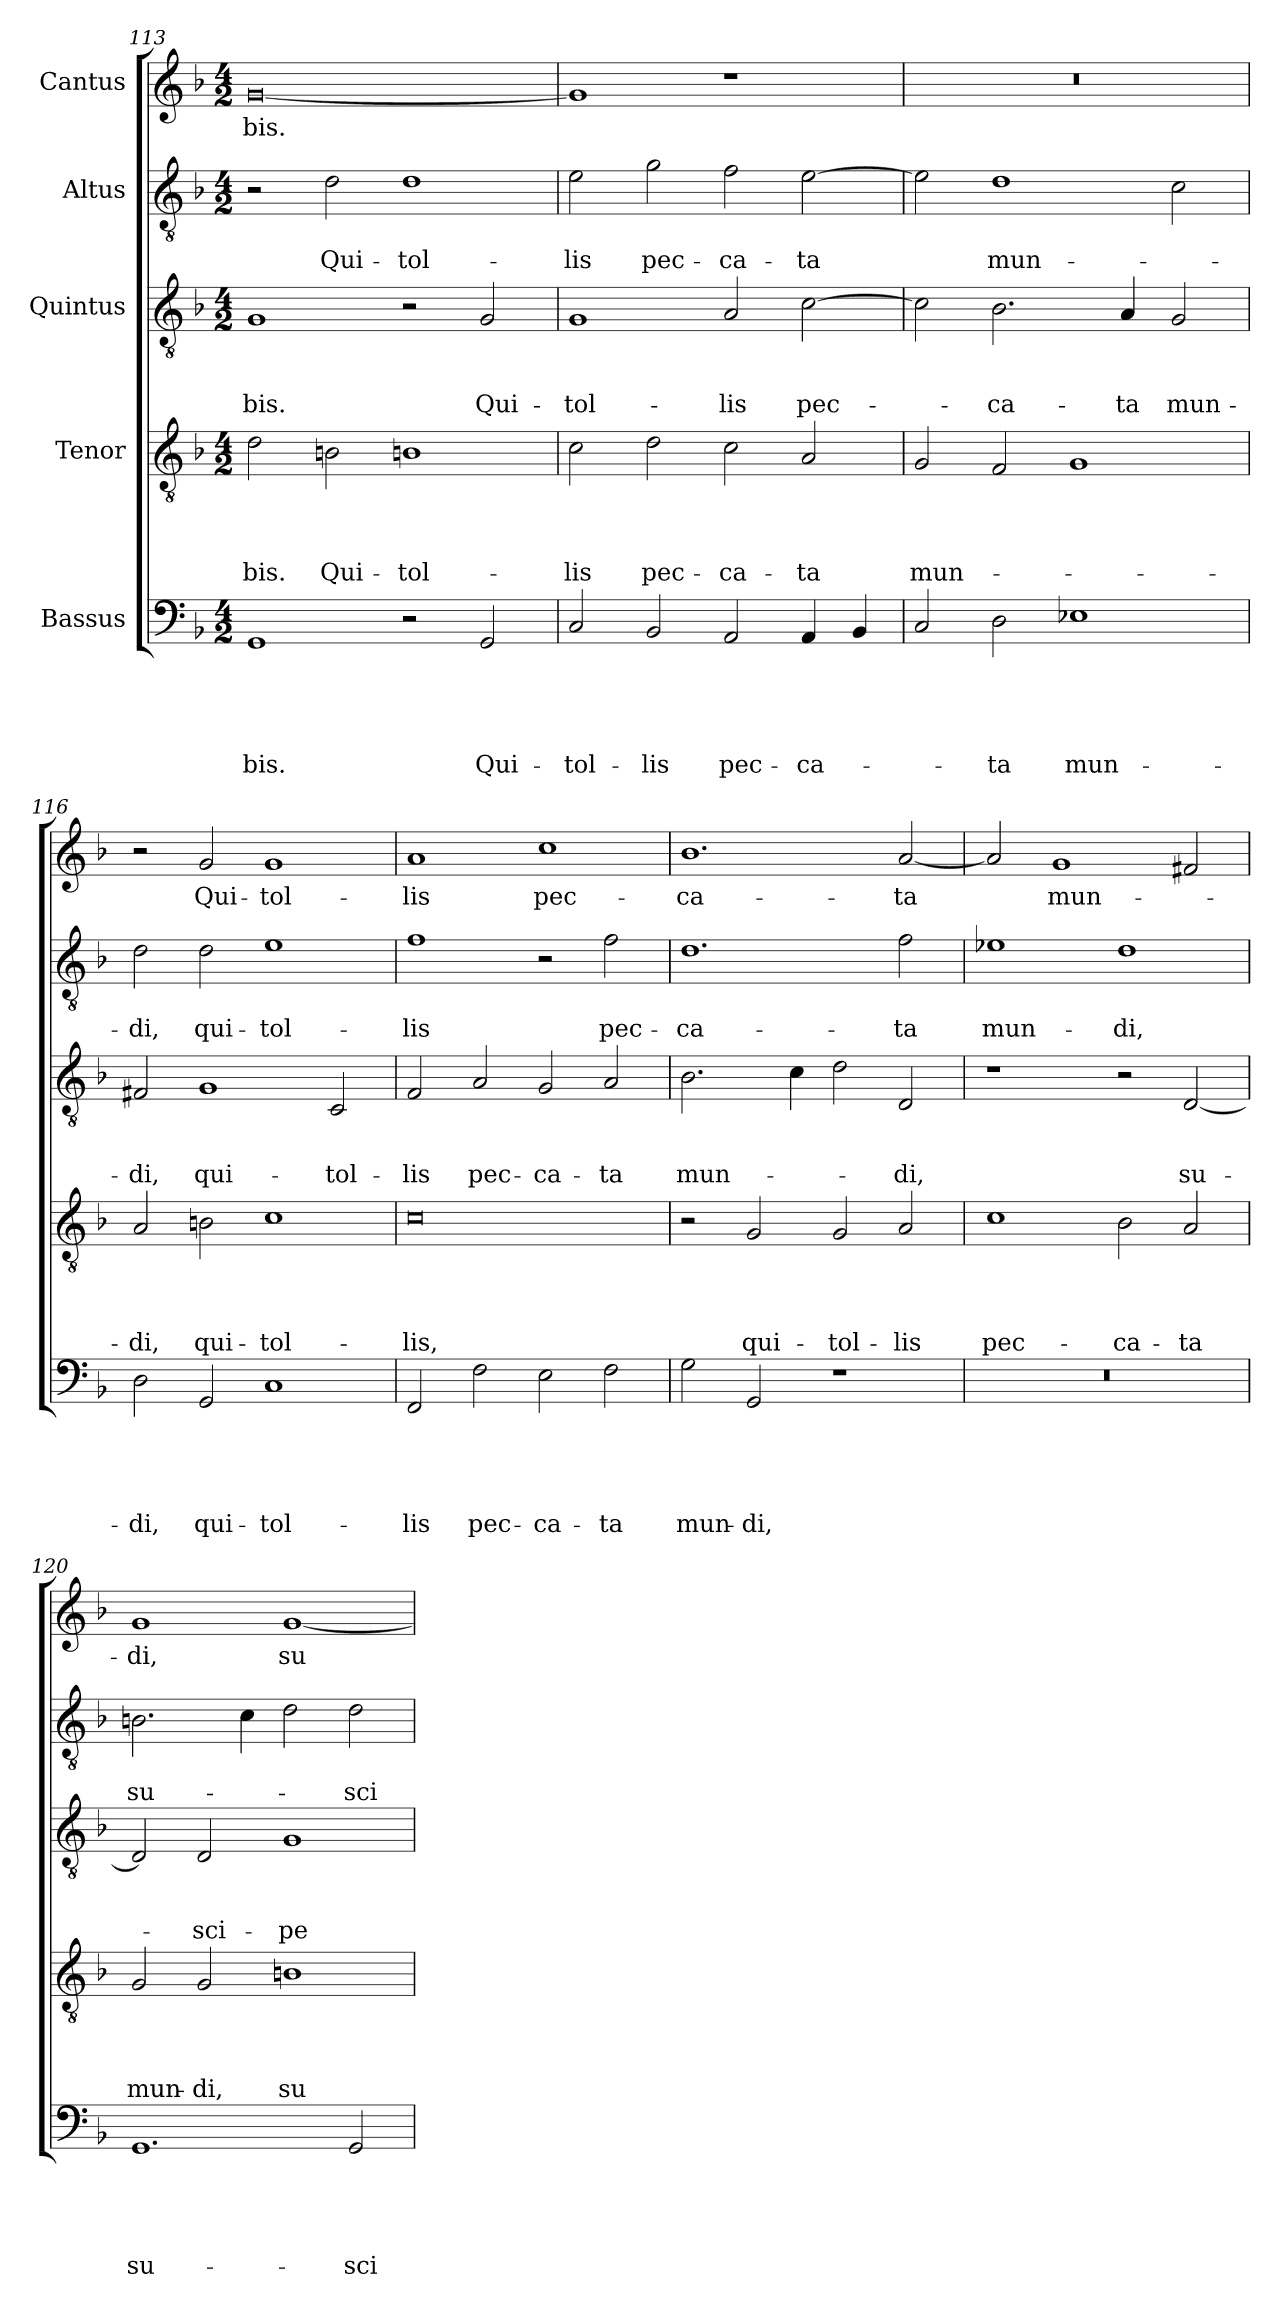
**kern	**text	**text	**text	**text	**text	**kern	**text	**text	**text	**text	**kern	**text	**text	**text	**kern	**text	**text	**kern	**text
*part5	*part5	*part5	*part5	*part5	*part5	*part4	*part4	*part4	*part4	*part4	*part3	*part3	*part3	*part3	*part2	*part2	*part2	*part1	*part1
*staff5	*staff5	*staff5	*staff5	*staff5	*staff5	*staff4	*staff4	*staff4	*staff4	*staff4	*staff3	*staff3	*staff3	*staff3	*staff2	*staff2	*staff2	*staff1	*staff1
*I"Bassus	*	*	*	*	*	*I"Tenor	*	*	*	*	*I"Quintus	*	*	*	*I"Altus	*	*	*I"Cantus	*
*clefF4	*	*	*	*	*	*clefGv2	*	*	*	*	*clefGv2	*	*	*	*clefGv2	*	*	*clefG2	*
*k[b-]	*	*	*	*	*	*k[b-]	*	*	*	*	*k[b-]	*	*	*	*k[b-]	*	*	*k[b-]	*
*M4/2	*	*	*	*	*	*M4/2	*	*	*	*	*M4/2	*	*	*	*M4/2	*	*	*M4/2	*
=113	=113	=113	=113	=113	=113	=113	=113	=113	=113	=113	=113	=113	=113	=113	=113	=113	=113	=113	=113
1GG/	.	.	.	.	-bis.	2d\	.	.	.	-bis.	1G/	.	.	-bis.	2r	.	.	[0g/	-bis.
.	.	.	.	.	.	2Bn\	.	.	.	Qui-	.	.	.	.	2d\	.	Qui-	.	.
2r	.	.	.	.	.	1Bn\	.	.	.	tol-	2r	.	.	.	1d\	.	tol-	.	.
2GG/	.	.	.	.	Qui-	.	.	.	.	.	2G/	.	.	Qui-	.	.	.	.	.
=114	=114	=114	=114	=114	=114	=114	=114	=114	=114	=114	=114	=114	=114	=114	=114	=114	=114	=114	=114
2C/	.	.	.	.	tol-	2c\	.	.	.	-lis	1G/	.	.	tol-	2e\	.	-lis	1g/]	.
2BB-/	.	.	.	.	-lis	2d\	.	.	.	pec-	.	.	.	.	2g\	.	pec-	.	.
2AA/	.	.	.	.	pec-	2c\	.	.	.	-ca-	2A/	.	.	-lis	2f\	.	-ca-	1r	.
4AA/	.	.	.	.	-ca-	2A/	.	.	.	-ta	[2c\	.	.	pec-	[2e\	.	-ta	.	.
4BB-/	.	.	.	.	.	.	.	.	.	.	.	.	.	.	.	.	.	.	.
=115	=115	=115	=115	=115	=115	=115	=115	=115	=115	=115	=115	=115	=115	=115	=115	=115	=115	=115	=115
2C/	.	.	.	.	.	2G/	.	.	.	mun-	2c\]	.	.	.	2e\]	.	.	0r	.
2D\	.	.	.	.	-ta	2F/	.	.	.	.	2.B-\	.	.	-ca-	1d\	.	mun-	.	.
1E-X\	.	.	.	.	mun-	1G/	.	.	.	.	.	.	.	.	.	.	.	.	.
.	.	.	.	.	.	.	.	.	.	.	4A/	.	.	-ta	.	.	.	.	.
.	.	.	.	.	.	.	.	.	.	.	2G/	.	.	mun-	2c\	.	.	.	.
=116	=116	=116	=116	=116	=116	=116	=116	=116	=116	=116	=116	=116	=116	=116	=116	=116	=116	=116	=116
2D\	.	.	.	.	-di,	2A/	.	.	.	-di,	2F#X/	.	.	-di,	2d\	.	-di,	2r	.
2GG/	.	.	.	.	qui-	2Bn\	.	.	.	qui-	1G/	.	.	qui-	2d\	.	qui-	2g/	Qui-
1C/	.	.	.	.	tol-	1c\	.	.	.	tol-	.	.	.	.	1e\	.	tol-	1g/	tol-
.	.	.	.	.	.	.	.	.	.	.	2C/	.	.	tol-	.	.	.	.	.
=117	=117	=117	=117	=117	=117	=117	=117	=117	=117	=117	=117	=117	=117	=117	=117	=117	=117	=117	=117
2FF/	.	.	.	.	-lis	0c\	.	.	.	-lis,	2F/	.	.	-lis	1f\	.	-lis	1a/	-lis
2F\	.	.	.	.	pec-	.	.	.	.	.	2A/	.	.	pec-	.	.	.	.	.
2E\	.	.	.	.	-ca-	.	.	.	.	.	2G/	.	.	-ca-	2r	.	.	1cc\	pec-
2F\	.	.	.	.	-ta	.	.	.	.	.	2A/	.	.	-ta	2f\	.	pec-	.	.
=118	=118	=118	=118	=118	=118	=118	=118	=118	=118	=118	=118	=118	=118	=118	=118	=118	=118	=118	=118
2G\	.	.	.	.	mun-	2r	.	.	.	.	2.B-\	.	.	mun-	1.d\	.	-ca-	1.b-\	-ca-
2GG/	.	.	.	.	-di,	2G/	.	.	.	qui-	.	.	.	.	.	.	.	.	.
.	.	.	.	.	.	.	.	.	.	.	4c\	.	.	.	.	.	.	.	.
1r	.	.	.	.	.	2G/	.	.	.	tol-	2d\	.	.	.	.	.	.	.	.
.	.	.	.	.	.	2A/	.	.	.	-lis	2D/	.	.	-di,	2f\	.	-ta	[2a/	-ta
=119	=119	=119	=119	=119	=119	=119	=119	=119	=119	=119	=119	=119	=119	=119	=119	=119	=119	=119	=119
0r	.	.	.	.	.	1c\	.	.	.	pec-	1r	.	.	.	1e-X\	.	mun-	2a/]	.
.	.	.	.	.	.	.	.	.	.	.	.	.	.	.	.	.	.	1g/	mun-
.	.	.	.	.	.	2B-\	.	.	.	-ca-	2r	.	.	.	1d\	.	-di,	.	.
.	.	.	.	.	.	2A/	.	.	.	-ta	[2D/	.	.	su-	.	.	.	2f#X/	.
=120	=120	=120	=120	=120	=120	=120	=120	=120	=120	=120	=120	=120	=120	=120	=120	=120	=120	=120	=120
1.GG/	.	.	.	.	su-	2G/	.	.	.	mun-	2D/]	.	.	.	2.Bn\	.	su-	1g/	-di,
.	.	.	.	.	.	2G/	.	.	.	-di,	2D/	.	.	-sci-	.	.	.	.	.
.	.	.	.	.	.	.	.	.	.	.	.	.	.	.	4c\	.	.	.	.
.	.	.	.	.	.	1Bn\	.	.	.	su-	1G/	.	.	-pe	2d\	.	.	[1g/	su-
2GG/	.	.	.	.	-sci-	.	.	.	.	.	.	.	.	.	2d\	.	-sci-	.	.
=	=	=	=	=	=	=	=	=	=	=	=	=	=	=	=	=	=	=	=
*-	*-	*-	*-	*-	*-	*-	*-	*-	*-	*-	*-	*-	*-	*-	*-	*-	*-	*-	*-
